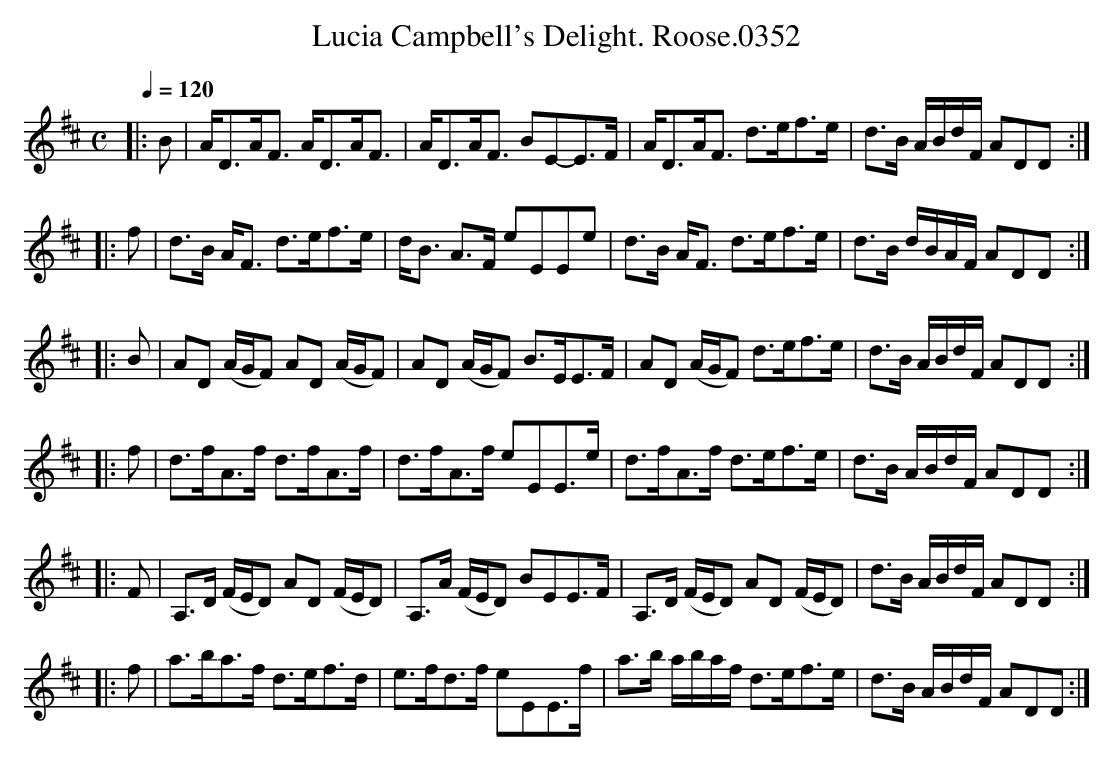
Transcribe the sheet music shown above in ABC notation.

X:1
T:Lucia Campbell's Delight. Roose.0352
M:C
L:1/16
Q:1/4=120
K:D
|:B2|AD3AF3 AD3AF3|AD3AF3 B2E2-E3F|AD3AF3 d3ef3e|d3B ABdF A2D2D2:|
|:f2|d3B AF3 d3ef3e|dB3 A3F e2E2E2e2|d3B AF3 d3ef3e|d3B dBAF A2D2D2:|
|:B2|A2D2 (AGF2) A2D2 (AGF2)|A2D2 (AGF2) B3EE3F|A2D2 (AGF2) d3ef3e|d3B ABdF A2D2D2:|
|:f2|d3fA3f d3fA3f|d3fA3f e2E2E3e|d3fA3f d3ef3e|d3B ABdF A2D2D2:|
|:F2|A,3D (FED2) A2D2 (FED2)|A,3A (FED2) B2E2E3F|A,3D (FED2) A2D2 (FED2)|d3B ABdF A2D2D2:|
|:f2|a3ba3f d3ef3d|e3fd3f e2E2E3f|a3b abaf d3ef3e|d3B ABdF A2D2D2:|
